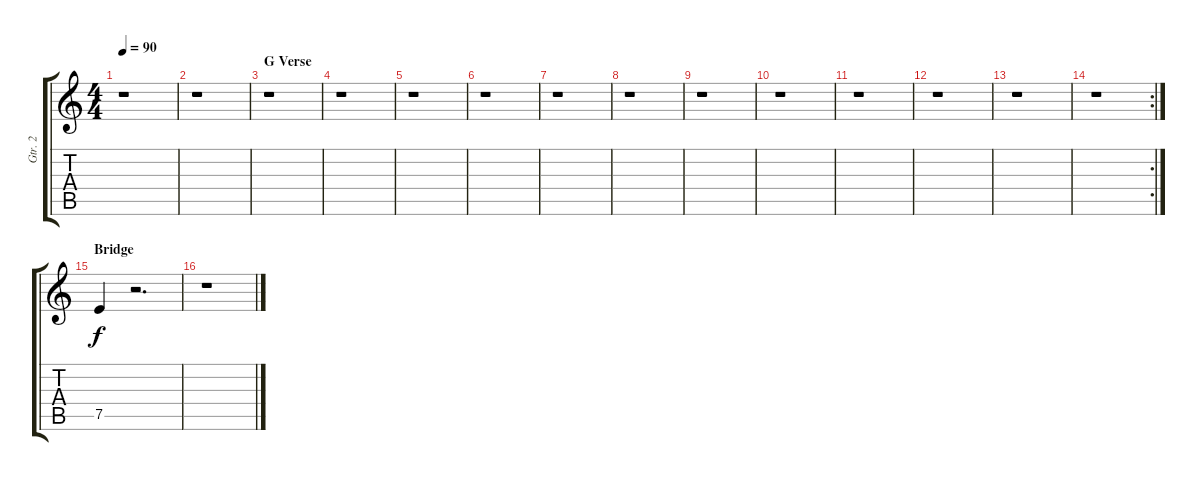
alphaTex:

\track ("Gtr. 2" "Gtr. 2") {instrument distortionguitar}
\staff {score tabs}
\tuning (E4 B3 G3 D3 A2 E2) {hide}
\ts (4 4)
\tempo 90
\clef g2
\ks c
r.1{dy f} |
r.1 |
\section ("" "G Verse")
r.1 |
r.1 |
r.1 |
r.1 |
r.1 |
r.1 |
r.1 |
r.1 |
r.1 |
r.1 |
r.1 |
\rc 2
r.1 |
\section ("" "Bridge")
7.5.4 r.2{d} |
r.1
